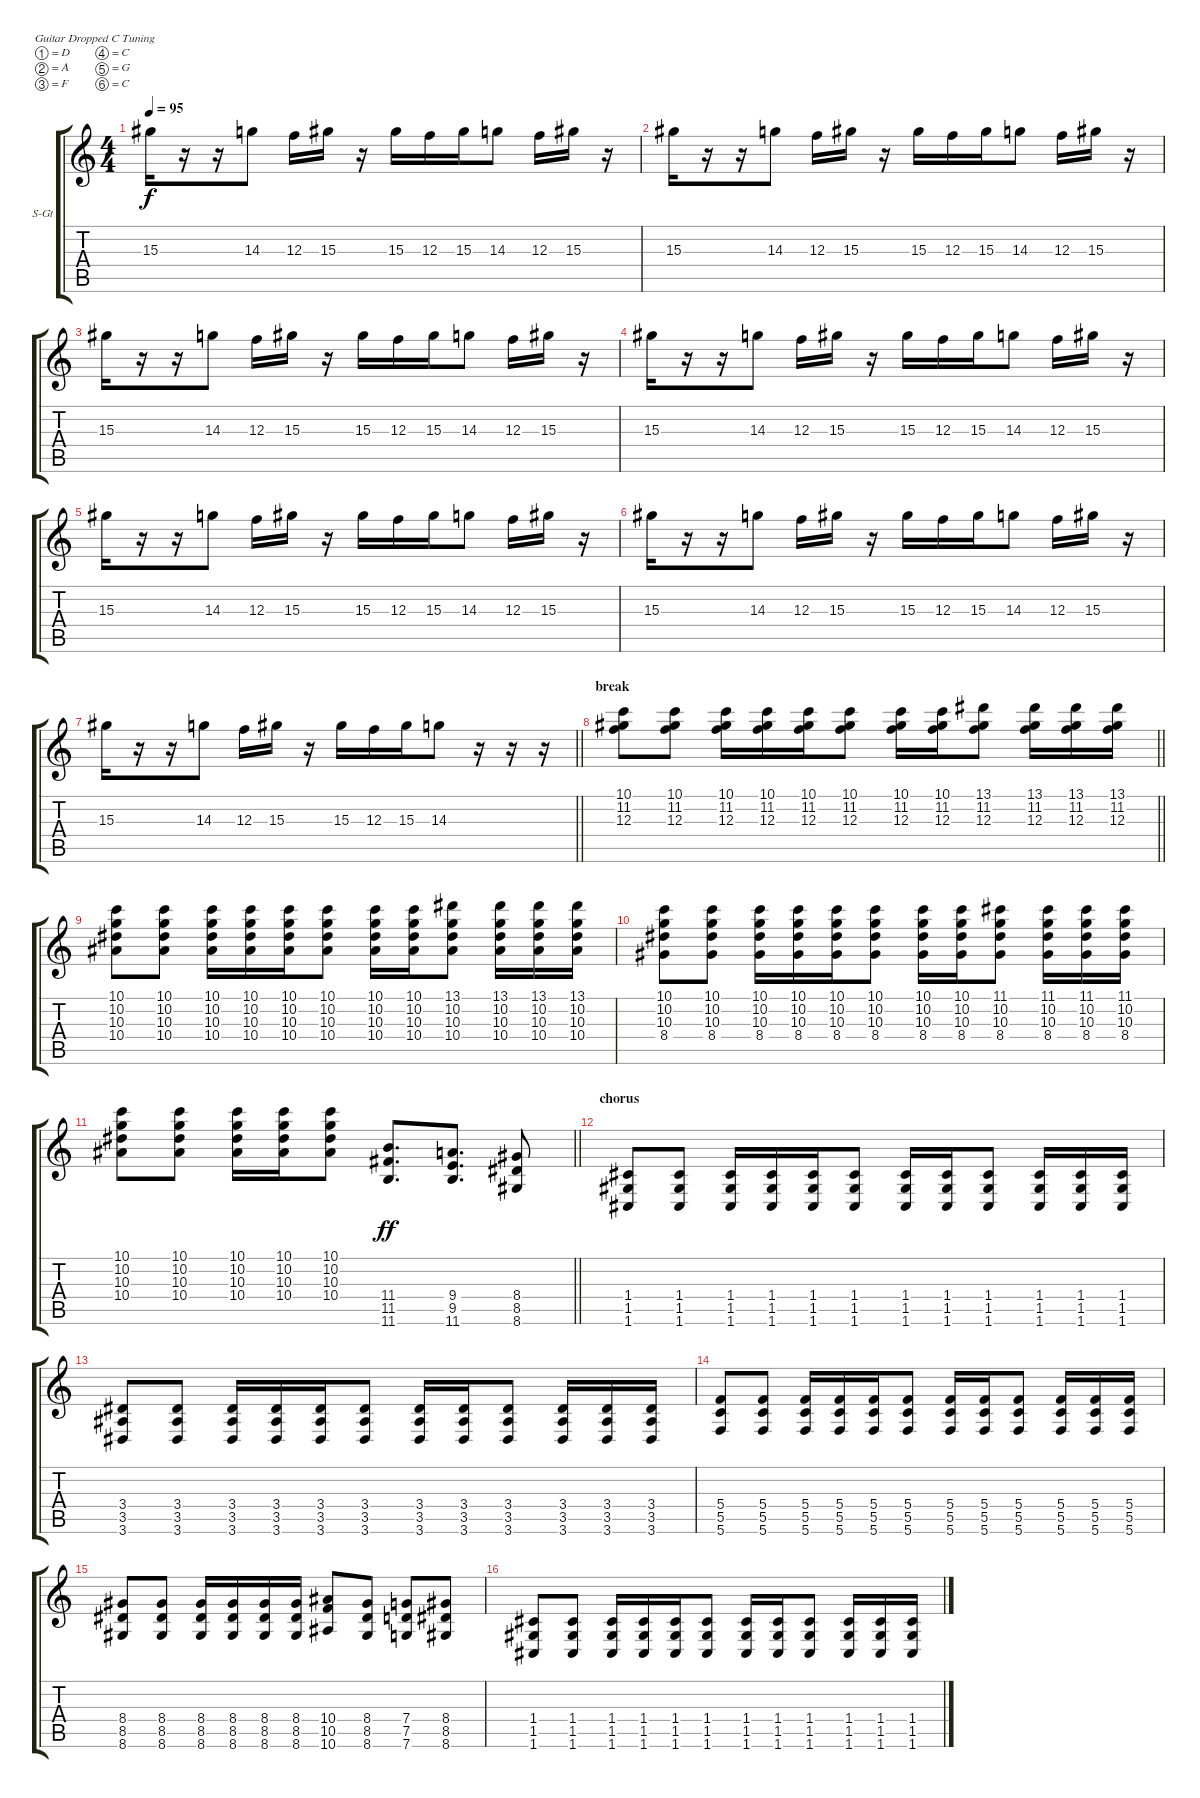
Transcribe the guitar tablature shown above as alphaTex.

\bracketExtendMode groupsimilarinstruments
\firstSystemTrackNameOrientation horizontal
\otherSystemsTrackNameOrientation horizontal
\track ("guitar2" "S-Gt") {instrument acousticguitarsteel}
\staff {score tabs}
\tuning (D4 A3 F3 C3 G2 C2)
\ts (4 4)
\tempo 95
\clef g2
\ks c
15.3.16{dy f} r.16 r.16 14.3.8 12.3.16 15.3.16 r.16 15.3.16 12.3.16 15.3.16 14.3.8 12.3.16 15.3.16 r.16 |
15.3.16 r.16 r.16 14.3.8 12.3.16 15.3.16 r.16 15.3.16 12.3.16 15.3.16 14.3.8 12.3.16 15.3.16 r.16 |
15.3.16 r.16 r.16 14.3.8 12.3.16 15.3.16 r.16 15.3.16 12.3.16 15.3.16 14.3.8 12.3.16 15.3.16 r.16 |
15.3.16 r.16 r.16 14.3.8 12.3.16 15.3.16 r.16 15.3.16 12.3.16 15.3.16 14.3.8 12.3.16 15.3.16 r.16 |
15.3.16 r.16 r.16 14.3.8 12.3.16 15.3.16 r.16 15.3.16 12.3.16 15.3.16 14.3.8 12.3.16 15.3.16 r.16 |
15.3.16 r.16 r.16 14.3.8 12.3.16 15.3.16 r.16 15.3.16 12.3.16 15.3.16 14.3.8 12.3.16 15.3.16 r.16 |
\barLineRight lightlight
15.3.16 r.16 r.16 14.3.8 12.3.16 15.3.16 r.16 15.3.16 12.3.16 15.3.16 14.3.8 r.16 r.16 r.16 |
\section ("" "break")
\barLineRight lightlight
(10.1 11.2 12.3).8 (10.1 11.2 12.3).8 (10.1 11.2 12.3).16 (10.1 11.2 12.3).16 (10.1 11.2 12.3).16 (10.1 11.2 12.3).8 (10.1 11.2 12.3).16 (10.1 11.2 12.3).16 (13.1 11.2 12.3).8 (13.1 11.2 12.3).16 (13.1 11.2 12.3).16 (13.1 11.2 12.3).16 |
(10.1 10.2 10.3 10.4).8 (10.1 10.2 10.3 10.4).8 (10.1 10.2 10.3 10.4).16 (10.1 10.2 10.3 10.4).16 (10.1 10.2 10.3 10.4).16 (10.1 10.2 10.3 10.4).8 (10.1 10.2 10.3 10.4).16 (10.1 10.2 10.3 10.4).16 (13.1 10.2 10.3 10.4).8 (13.1 10.2 10.3 10.4).16 (13.1 10.2 10.3 10.4).16 (13.1 10.2 10.3 10.4).16 |
(10.1 10.2 10.3 8.4).8 (10.1 10.2 10.3 8.4).8 (10.1 10.2 10.3 8.4).16 (10.1 10.2 10.3 8.4).16 (10.1 10.2 10.3 8.4).16 (10.1 10.2 10.3 8.4).8 (10.1 10.2 10.3 8.4).16 (10.1 10.2 10.3 8.4).16 (11.1 10.2 10.3 8.4).8 (11.1 10.2 10.3 8.4).16 (11.1 10.2 10.3 8.4).16 (11.1 10.2 10.3 8.4).16 |
\barLineRight lightlight
(10.1 10.2 10.3 10.4).8 (10.1 10.2 10.3 10.4).8 (10.1 10.2 10.3 10.4).16 (10.1 10.2 10.3 10.4).16 (10.1 10.2 10.3 10.4).8 (11.4 11.5 11.6).8{d dy ff} (9.4 9.5 11.6).8{d} (8.4 8.5 8.6).8 |
\section ("" "chorus")
(1.4 1.5 1.6).8 (1.4 1.5 1.6).8 (1.4 1.5 1.6).16 (1.4 1.5 1.6).16 (1.4 1.5 1.6).16 (1.4 1.5 1.6).8 (1.4 1.5 1.6).16 (1.4 1.5 1.6).16 (1.4 1.5 1.6).8 (1.4 1.5 1.6).16 (1.4 1.5 1.6).16 (1.4 1.5 1.6).16 |
(3.4 3.5 3.6).8 (3.4 3.5 3.6).8 (3.4 3.5 3.6).16 (3.4 3.5 3.6).16 (3.4 3.5 3.6).16 (3.4 3.5 3.6).8 (3.4 3.5 3.6).16 (3.4 3.5 3.6).16 (3.4 3.5 3.6).8 (3.4 3.5 3.6).16 (3.4 3.5 3.6).16 (3.4 3.5 3.6).16 |
(5.4 5.5 5.6).8 (5.4 5.5 5.6).8 (5.4 5.5 5.6).16 (5.4 5.5 5.6).16 (5.4 5.5 5.6).16 (5.4 5.5 5.6).8 (5.4 5.5 5.6).16 (5.4 5.5 5.6).16 (5.4 5.5 5.6).8 (5.4 5.5 5.6).16 (5.4 5.5 5.6).16 (5.4 5.5 5.6).16 |
(8.4 8.5 8.6).8 (8.4 8.5 8.6).8 (8.4 8.5 8.6).16 (8.4 8.5 8.6).16 (8.4 8.5 8.6).16 (8.4 8.5 8.6).16 (10.4 10.5 10.6).8 (8.4 8.5 8.6).8 (7.4 7.5 7.6).8 (8.4 8.5 8.6).8 |
(1.4 1.5 1.6).8 (1.4 1.5 1.6).8 (1.4 1.5 1.6).16 (1.4 1.5 1.6).16 (1.4 1.5 1.6).16 (1.4 1.5 1.6).8 (1.4 1.5 1.6).16 (1.4 1.5 1.6).16 (1.4 1.5 1.6).8 (1.4 1.5 1.6).16 (1.4 1.5 1.6).16 (1.4 1.5 1.6).16
